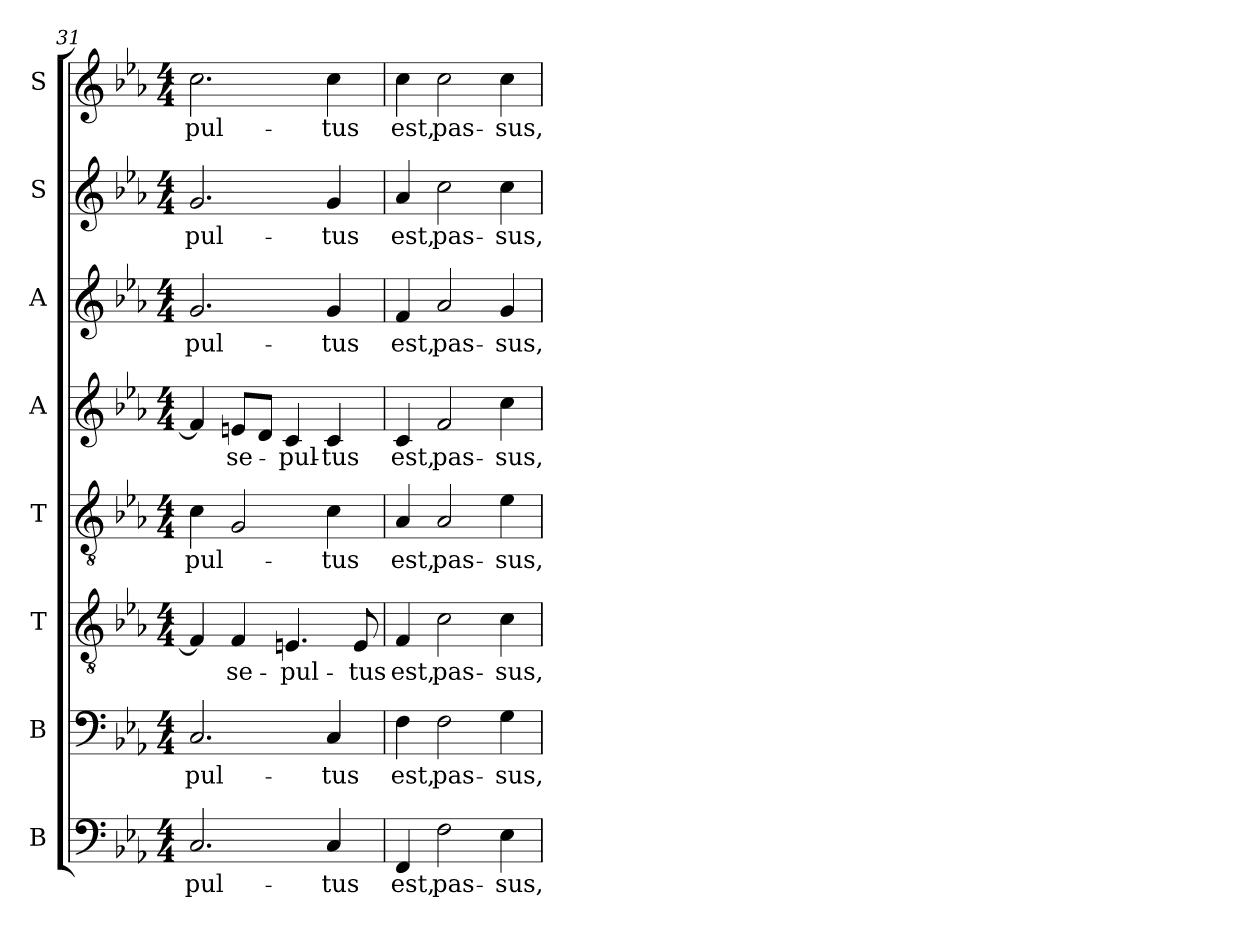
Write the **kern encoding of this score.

**kern	**text	**kern	**text	**kern	**text	**kern	**text	**kern	**text	**kern	**text	**kern	**text	**kern	**text
*part8	*part8	*part7	*part7	*part6	*part6	*part5	*part5	*part4	*part4	*part3	*part3	*part2	*part2	*part1	*part1
*staff8	*staff8	*staff7	*staff7	*staff6	*staff6	*staff5	*staff5	*staff4	*staff4	*staff3	*staff3	*staff2	*staff2	*staff1	*staff1
*I"B	*	*I"B	*	*I"T	*	*I"T	*	*I"A	*	*I"A	*	*I"S	*	*I"S	*
*I'B.	*	*I'B.	*	*I'T.	*	*I'T.	*	*I'A.	*	*I'A.	*	*I'S.	*	*I'S.	*
*clefF4	*	*clefF4	*	*clefGv2	*	*clefGv2	*	*clefG2	*	*clefG2	*	*clefG2	*	*clefG2	*
*	*	*	*	*ITrd7c12	*	*ITrd7c12	*	*	*	*	*	*	*	*	*
*k[b-e-a-]	*	*k[b-e-a-]	*	*k[b-e-a-]	*	*k[b-e-a-]	*	*k[b-e-a-]	*	*k[b-e-a-]	*	*k[b-e-a-]	*	*k[b-e-a-]	*
*E-:	*	*E-:	*	*E-:	*	*E-:	*	*E-:	*	*E-:	*	*E-:	*	*E-:	*
*M4/4	*	*M4/4	*	*M4/4	*	*M4/4	*	*M4/4	*	*M4/4	*	*M4/4	*	*M4/4	*
=31	=31	=31	=31	=31	=31	=31	=31	=31	=31	=31	=31	=31	=31	=31	=31
!	!LO:LY:b:color=#000000	!	!	!	!	!	!	!	!	!	!	!	!	!	!
!	!	!	!LO:LY:b:color=#000000	!	!	!	!	!	!	!	!	!	!	!	!
!	!	!	!	!	!	!	!LO:LY:b:color=#000000	!	!	!	!	!	!	!	!
!	!	!	!	!	!	!	!	!	!	!	!LO:LY:b:color=#000000	!	!	!	!
!	!	!	!	!	!	!	!	!	!	!	!	!	!LO:LY:b:color=#000000	!	!
!	!	!	!	!	!	!	!	!	!	!	!	!	!	!	!LO:LY:b:color=#000000
2.Ci/	-pul-	2.Ci/	-pul-	4FFi/]	.	4Ci\	-pul-	4fi/]	.	2.gi/	-pul-	2.gi/	-pul-	2.cci\	-pul-
!	!	!	!	!	!LO:LY:b:color=#000000	!	!	!	!	!	!	!	!	!	!
!	!	!	!	!	!	!	!	!	!LO:LY:b:color=#000000	!	!	!	!	!	!
.	.	.	.	4FFi/	se-	2GGi/	.	8eni/L	se-	.	.	.	.	.	.
.	.	.	.	.	.	.	.	8di/J	.	.	.	.	.	.	.
!	!	!	!	!	!LO:LY:b:color=#000000	!	!	!	!	!	!	!	!	!	!
!	!	!	!	!	!	!	!	!	!LO:LY:b:color=#000000	!	!	!	!	!	!
.	.	.	.	4.EEni/	-pul-	.	.	4ci/	-pul-	.	.	.	.	.	.
!	!LO:LY:b:color=#000000	!	!	!	!	!	!	!	!	!	!	!	!	!	!
!	!	!	!LO:LY:b:color=#000000	!	!	!	!	!	!	!	!	!	!	!	!
!	!	!	!	!	!	!	!LO:LY:b:color=#000000	!	!	!	!	!	!	!	!
!	!	!	!	!	!	!	!	!	!LO:LY:b:color=#000000	!	!	!	!	!	!
!	!	!	!	!	!	!	!	!	!	!	!LO:LY:b:color=#000000	!	!	!	!
!	!	!	!	!	!	!	!	!	!	!	!	!	!LO:LY:b:color=#000000	!	!
!	!	!	!	!	!	!	!	!	!	!	!	!	!	!	!LO:LY:b:color=#000000
4Ci/	-tus	4Ci/	-tus	.	.	4Ci\	-tus	4ci/	-tus	4gi/	-tus	4gi/	-tus	4cci\	-tus
!	!	!	!	!	!LO:LY:b:color=#000000	!	!	!	!	!	!	!	!	!	!
.	.	.	.	8EEi/	-tus	.	.	.	.	.	.	.	.	.	.
=32	=32	=32	=32	=32	=32	=32	=32	=32	=32	=32	=32	=32	=32	=32	=32
!	!LO:LY:b:color=#000000	!	!	!	!	!	!	!	!	!	!	!	!	!	!
!	!	!	!LO:LY:b:color=#000000	!	!	!	!	!	!	!	!	!	!	!	!
!	!	!	!	!	!LO:LY:b:color=#000000	!	!	!	!	!	!	!	!	!	!
!	!	!	!	!	!	!	!LO:LY:b:color=#000000	!	!	!	!	!	!	!	!
!	!	!	!	!	!	!	!	!	!LO:LY:b:color=#000000	!	!	!	!	!	!
!	!	!	!	!	!	!	!	!	!	!	!LO:LY:b:color=#000000	!	!	!	!
!	!	!	!	!	!	!	!	!	!	!	!	!	!LO:LY:b:color=#000000	!	!
!	!	!	!	!	!	!	!	!	!	!	!	!	!	!	!LO:LY:b:color=#000000
4FFi/	est,	4Fi\	est,	4FFi/	est,	4AA-i/	est,	4ci/	est,	4fi/	est,	4a-i/	est,	4cci\	est,
!	!LO:LY:b:color=#000000	!	!	!	!	!	!	!	!	!	!	!	!	!	!
!	!	!	!LO:LY:b:color=#000000	!	!	!	!	!	!	!	!	!	!	!	!
!	!	!	!	!	!LO:LY:b:color=#000000	!	!	!	!	!	!	!	!	!	!
!	!	!	!	!	!	!	!LO:LY:b:color=#000000	!	!	!	!	!	!	!	!
!	!	!	!	!	!	!	!	!	!LO:LY:b:color=#000000	!	!	!	!	!	!
!	!	!	!	!	!	!	!	!	!	!	!LO:LY:b:color=#000000	!	!	!	!
!	!	!	!	!	!	!	!	!	!	!	!	!	!LO:LY:b:color=#000000	!	!
!	!	!	!	!	!	!	!	!	!	!	!	!	!	!	!LO:LY:b:color=#000000
2Fi\	pas-	2Fi\	pas-	2Ci\	pas-	2AA-i/	pas-	2fi/	pas-	2a-i/	pas-	2cci\	pas-	2cci\	pas-
!	!LO:LY:b:color=#000000	!	!	!	!	!	!	!	!	!	!	!	!	!	!
!	!	!	!LO:LY:b:color=#000000	!	!	!	!	!	!	!	!	!	!	!	!
!	!	!	!	!	!LO:LY:b:color=#000000	!	!	!	!	!	!	!	!	!	!
!	!	!	!	!	!	!	!LO:LY:b:color=#000000	!	!	!	!	!	!	!	!
!	!	!	!	!	!	!	!	!	!LO:LY:b:color=#000000	!	!	!	!	!	!
!	!	!	!	!	!	!	!	!	!	!	!LO:LY:b:color=#000000	!	!	!	!
!	!	!	!	!	!	!	!	!	!	!	!	!	!LO:LY:b:color=#000000	!	!
!	!	!	!	!	!	!	!	!	!	!	!	!	!	!	!LO:LY:b:color=#000000
4E-i\	-sus,	4Gi\	-sus,	4Ci\	-sus,	4E-i\	-sus,	4cci\	-sus,	4gi/	-sus,	4cci\	-sus,	4cci\	-sus,
=	=	=	=	=	=	=	=	=	=	=	=	=	=	=	=
*-	*-	*-	*-	*-	*-	*-	*-	*-	*-	*-	*-	*-	*-	*-	*-
